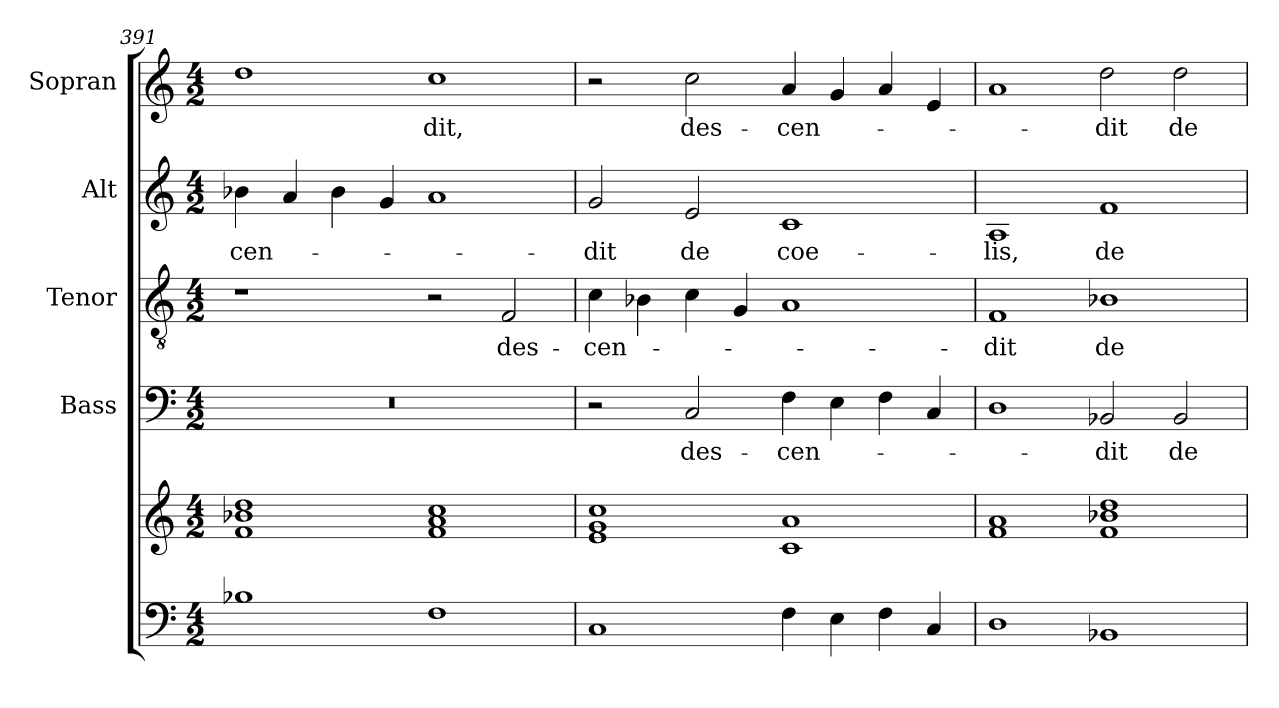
**kern	**kern	**kern	**text	**kern	**text	**kern	**text	**kern	**text
*part5	*part5	*part4	*part4	*part3	*part3	*part2	*part2	*part1	*part1
*staff6	*staff5	*staff4	*staff4	*staff3	*staff3	*staff2	*staff2	*staff1	*staff1
*	*	*I"Bass	*	*I"Tenor	*	*I"Alt	*	*I"Sopran	*
*	*	*I'B.	*	*I'T.	*	*I'A.	*	*I'S.	*
*clefF4	*clefG2	*clefF4	*	*clefGv2	*	*clefG2	*	*clefG2	*
*k[]	*k[]	*k[]	*	*k[]	*	*k[]	*	*k[]	*
*C:	*C:	*C:	*	*C:	*	*C:	*	*C:	*
*M4/2	*M4/2	*M4/2	*	*M4/2	*	*M4/2	*	*M4/2	*
=391	=391	=391	=391	=391	=391	=391	=391	=391	=391
!	!	!	!	!	!	!	!LO:LY:b	!	!
1B-X	1f 1b-X 1dd	0r	.	1r	.	4b-X\	-cen-	1dd	.
.	.	.	.	.	.	4a/	.	.	.
.	.	.	.	.	.	4b-\	.	.	.
.	.	.	.	.	.	4g/	.	.	.
!	!	!	!	!	!	!	!	!	!LO:LY:b
1F	1f 1a 1cc	.	.	2r	.	1a	.	1cc	-dit,
!	!	!	!	!	!LO:LY:b	!	!	!	!
.	.	.	.	2F/	des-	.	.	.	.
!!LO:LB:g=z
=392	=392	=392	=392	=392	=392	=392	=392	=392	=392
!	!	!	!	!	!LO:LY:b	!	!LO:LY:b	!	!
1C	1e 1g 1cc	2r	.	4c\	-cen-	2g/	-dit	2r	.
.	.	.	.	4B-X\	.	.	.	.	.
!	!	!	!LO:LY:b	!	!	!	!LO:LY:b	!	!LO:LY:b
.	.	2C/	des-	4c\	.	2e/	de	2cc\	des-
.	.	.	.	4G/	.	.	.	.	.
!	!	!	!LO:LY:b	!	!	!	!LO:LY:b	!	!LO:LY:b
4F\	1c 1a	4F\	-cen-	1A	.	1c	coe-	4a/	-cen-
4E\	.	4E\	.	.	.	.	.	4g/	.
4F\	.	4F\	.	.	.	.	.	4a/	.
4C/	.	4C/	.	.	.	.	.	4e/	.
=393	=393	=393	=393	=393	=393	=393	=393	=393	=393
!	!	!	!	!	!LO:LY:b	!	!LO:LY:b	!	!
1D	1f 1a	1D	.	1F	-dit	1A	-lis,	1a	.
!	!	!	!LO:LY:b	!	!LO:LY:b	!	!LO:LY:b	!	!LO:LY:b
1BB-X	1f 1b-X 1dd	2BB-X/	-dit	1B-X	de	1f	de	2dd\	-dit
!	!	!	!LO:LY:b	!	!	!	!	!	!LO:LY:b
.	.	2BB-/	de	.	.	.	.	2dd\	de
=	=	=	=	=	=	=	=	=	=
*-	*-	*-	*-	*-	*-	*-	*-	*-	*-
